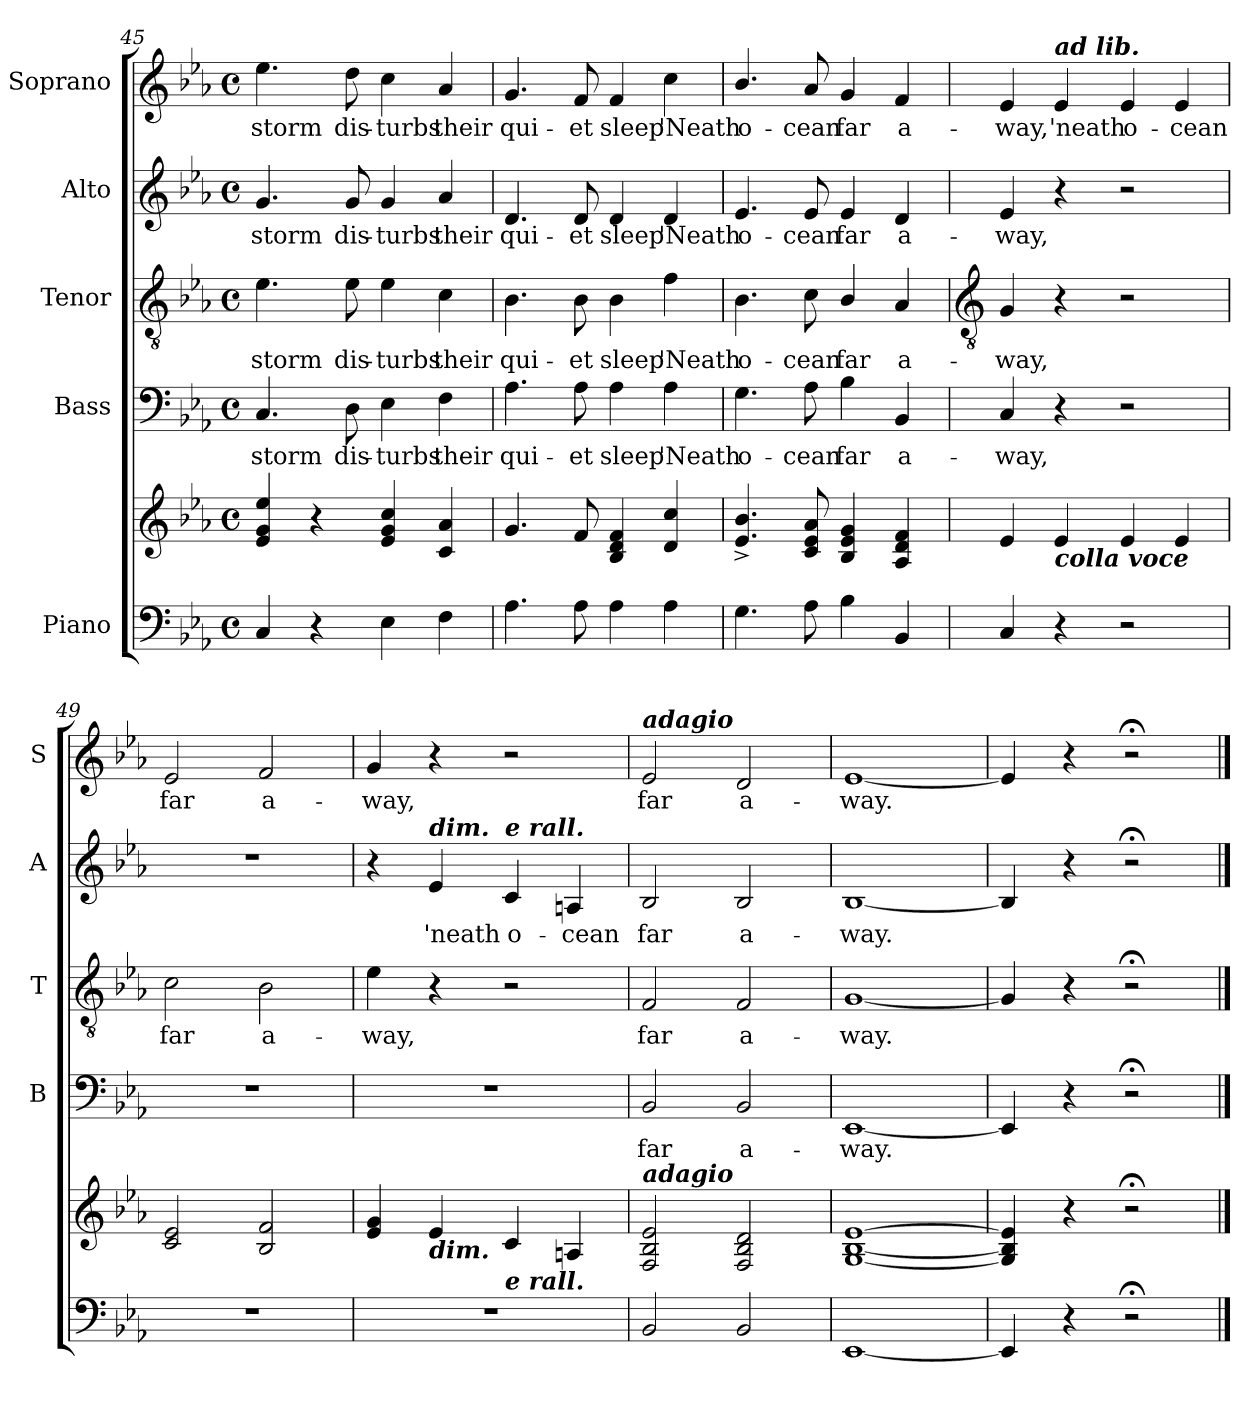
**kern	**kern	**kern	**text	**kern	**text	**kern	**text	**kern	**text
*part5	*part5	*part4	*part4	*part3	*part3	*part2	*part2	*part1	*part1
*staff6	*staff5	*staff4	*staff4	*staff3	*staff3	*staff2	*staff2	*staff1	*staff1
*I"Piano	*	*I"Bass	*	*I"Tenor	*	*I"Alto	*	*I"Soprano	*
*	*	*I'B	*	*I'T	*	*I'A	*	*I'S	*
*clefF4	*clefG2	*clefF4	*	*clefGv2	*	*clefG2	*	*clefG2	*
*k[b-e-a-]	*k[b-e-a-]	*k[b-e-a-]	*	*k[b-e-a-]	*	*k[b-e-a-]	*	*k[b-e-a-]	*
*E-:	*E-:	*E-:	*	*E-:	*	*E-:	*	*E-:	*
*M4/4	*M4/4	*M4/4	*	*M4/4	*	*M4/4	*	*M4/4	*
*met(c)	*met(c)	*met(c)	*	*met(c)	*	*met(c)	*	*met(c)	*
=45	=45	=45	=45	=45	=45	=45	=45	=45	=45
!	!	!	!LO:LY:b	!	!LO:LY:b	!	!LO:LY:b	!	!LO:LY:b
4C	4e- 4g 4ee-	4.C	storm	4.e-	storm	4.g	storm	4.ee-	storm
4r	4r	.	.	.	.	.	.	.	.
!	!	!	!LO:LY:b	!	!LO:LY:b	!	!LO:LY:b	!	!LO:LY:b
.	.	8D	dis-	8e-	dis-	8g	dis-	8dd	dis-
!	!	!	!LO:LY:b	!	!LO:LY:b	!	!LO:LY:b	!	!LO:LY:b
4E-	4e- 4g 4cc	4E-	-turbs	4e-	-turbs	4g	-turbs	4cc	-turbs
!	!	!	!LO:LY:b	!	!LO:LY:b	!	!LO:LY:b	!	!LO:LY:b
4F	4c 4a-	4F	their	4c	their	4a-	their	4a-	their
=46	=46	=46	=46	=46	=46	=46	=46	=46	=46
!	!	!	!LO:LY:b	!	!LO:LY:b	!	!LO:LY:b	!	!LO:LY:b
4.A-	4.g	4.A-	qui-	4.B-	qui-	4.d	qui-	4.g	qui-
!	!	!	!LO:LY:b	!	!LO:LY:b	!	!LO:LY:b	!	!LO:LY:b
8A-	8f	8A-	-et	8B-	-et	8d	-et	8f	-et
!	!	!	!LO:LY:b	!	!LO:LY:b	!	!LO:LY:b	!	!LO:LY:b
4A-	4B- 4d 4f	4A-	sleep	4B-	sleep	4d	sleep	4f	sleep
!	!	!	!LO:LY:b	!	!LO:LY:b	!	!LO:LY:b	!	!LO:LY:b
4A-	4d 4cc	4A-	'Neath	4f	'Neath	4d	'Neath	4cc	'Neath
=47	=47	=47	=47	=47	=47	=47	=47	=47	=47
!	!	!	!LO:LY:b	!	!LO:LY:b	!	!LO:LY:b	!	!LO:LY:b
4.G	4.e-^ 4.b-^	4.G	o-	4.B-	o-	4.e-	o-	4.b-/	o-
!	!	!	!LO:LY:b	!	!LO:LY:b	!	!LO:LY:b	!	!LO:LY:b
8A-	8c 8e- 8a-	8A-	-cean	8c	-cean	8e-	-cean	8a-	-cean
!	!	!	!LO:LY:b	!	!LO:LY:b	!	!LO:LY:b	!	!LO:LY:b
4B-	4B- 4e- 4g	4B-	far	4B-/	far	4e-	far	4g	far
!	!	!	!LO:LY:b	!	!LO:LY:b	!	!LO:LY:b	!	!LO:LY:b
4BB-	4A- 4d 4f	4BB-	a-	4A-	a-	4d	a-	4f	a-
!!LO:LB:g=z
=48	=48	=48	=48	=48	=48	=48	=48	=48	=48
*	*	*	*	*clefGv2	*	*	*	*	*
!	!	!	!LO:LY:b	!	!LO:LY:b	!	!LO:LY:b	!	!LO:LY:b
4C	4e-	4C	-way,	4G	-way,	4e-	-way,	4e-	-way,
!	!	!	!	!	!	!	!	!LO:TX:a:Bi:t=ad lib.	!
!	!LO:TX:b:Bi:t=colla voce	!	!	!	!	!	!	!	!
!	!	!	!	!	!	!	!	!	!LO:LY:b
4r	4e-	4r	.	4r	.	4r	.	4e-	'neath
!	!	!	!	!	!	!	!	!	!LO:LY:b
2r	4e-	2r	.	2r	.	2r	.	4e-	o-
!	!	!	!	!	!	!	!	!	!LO:LY:b
.	4e-	.	.	.	.	.	.	4e-	-cean
=49	=49	=49	=49	=49	=49	=49	=49	=49	=49
!	!	!	!	!	!LO:LY:b	!	!	!	!LO:LY:b
1r	2c 2e-	1r	.	2c	far	1r	.	2e-	far
!	!	!	!	!	!LO:LY:b	!	!	!	!LO:LY:b
.	2B- 2f	.	.	2B-	a-	.	.	2f	a-
=50	=50	=50	=50	=50	=50	=50	=50	=50	=50
!	!	!	!	!	!LO:LY:b	!	!	!	!LO:LY:b
1r	4e- 4g	1r	.	4e-	-way,	4r	.	4g	-way,
!	!	!	!	!	!	!LO:TX:a:Bi:t=dim.	!	!	!
!	!LO:TX:b:Bi:t=dim.	!	!	!	!	!	!	!	!
!	!	!	!	!	!	!	!LO:LY:b	!	!
.	4e-	.	.	4r	.	4e-	'neath	4r	.
!	!	!	!	!	!	!LO:TX:a:Bi:t=e rall.	!	!	!
!	!LO:TX:b:Bi:t=e rall.	!	!	!	!	!	!	!	!
!	!	!	!	!	!	!	!LO:LY:b	!	!
.	4c	.	.	2r	.	4c	o-	2r	.
!	!	!	!	!	!	!	!LO:LY:b	!	!
.	4An	.	.	.	.	4An	-cean	.	.
=51	=51	=51	=51	=51	=51	=51	=51	=51	=51
!	!	!	!	!	!	!	!	!LO:TX:a:Bi:t=adagio	!
!	!LO:TX:a:Bi:t=adagio	!	!	!	!	!	!	!	!
!	!	!	!LO:LY:b	!	!LO:LY:b	!	!LO:LY:b	!	!LO:LY:b
2BB-/	2F 2B- 2e-	2BB-	far	2F	far	2B-	far	2e-	far
!	!	!	!LO:LY:b	!	!LO:LY:b	!	!LO:LY:b	!	!LO:LY:b
2BB-/	2F 2B- 2d	2BB-	a-	2F	a-	2B-	a-	2d	a-
=52	=52	=52	=52	=52	=52	=52	=52	=52	=52
!	!	!	!LO:LY:b	!	!LO:LY:b	!	!LO:LY:b	!	!LO:LY:b
[1EE-/	[1G [1B- [1e-	[1EE-	-way.	[1G	-way.	[1B-	-way.	[1e-	-way.
=53	=53	=53	=53	=53	=53	=53	=53	=53	=53
4EE-]	4G] 4B-] 4e-]	4EE-]	.	4G]	.	4B-]	.	4e-]	.
4r	4r	4r	.	4r	.	4r	.	4r	.
2r;<	2r;<	2r;<	.	2r;<	.	2r;<	.	2r;<	.
==	==	==	==	==	==	==	==	==	==
*-	*-	*-	*-	*-	*-	*-	*-	*-	*-
